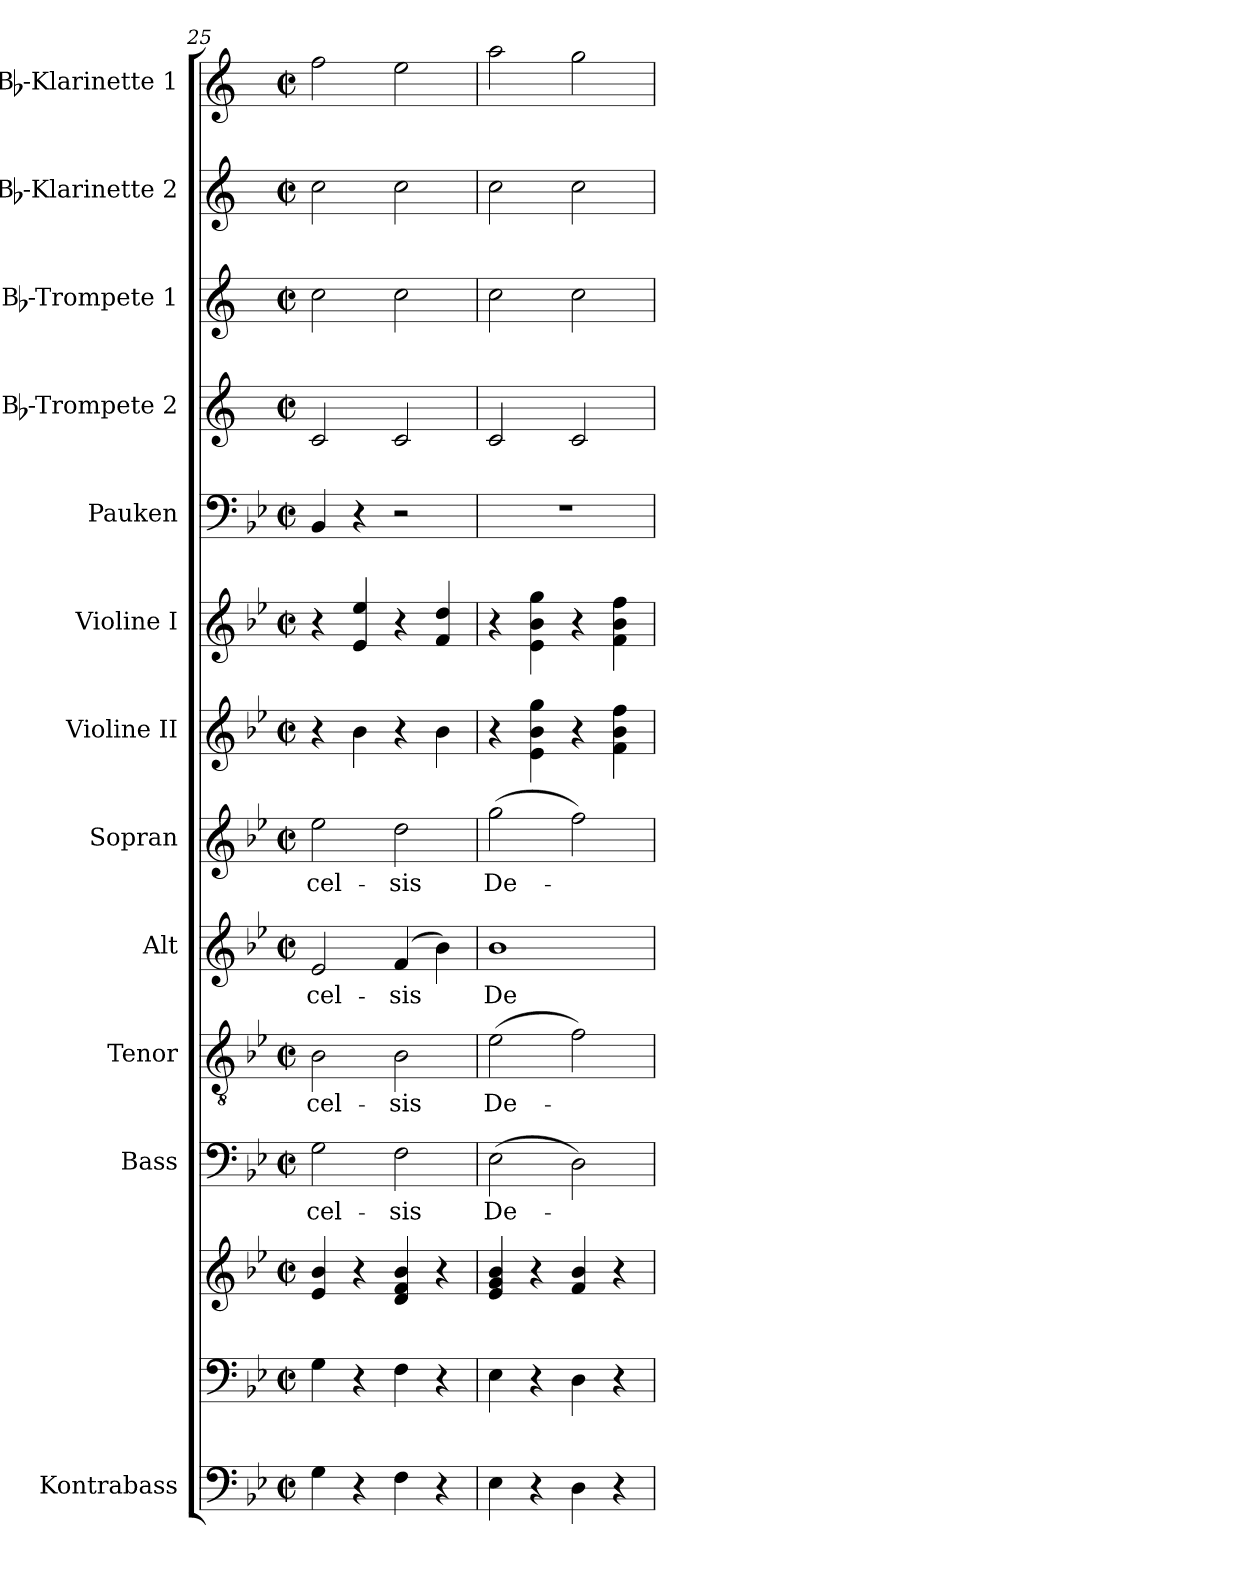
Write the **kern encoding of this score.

**kern	**kern	**kern	**kern	**text	**kern	**text	**kern	**text	**kern	**text	**kern	**kern	**kern	**kern	**kern	**kern	**kern
*part13	*part12	*part12	*part11	*part11	*part10	*part10	*part9	*part9	*part8	*part8	*part7	*part6	*part5	*part4	*part3	*part2	*part1
*staff14	*staff13	*staff12	*staff11	*staff11	*staff10	*staff10	*staff9	*staff9	*staff8	*staff8	*staff7	*staff6	*staff5	*staff4	*staff3	*staff2	*staff1
*I"Kontrabass	*	*	*I"Bass	*	*I"Tenor	*	*I"Alt	*	*I"Sopran	*	*I"Violine II	*I"Violine I	*I"Pauken	*I"Bb-Trompete 2	*I"Bb-Trompete 1	*I"Bb-Klarinette 2	*I"Bb-Klarinette 1
*I'Kb.	*	*	*I'B.	*	*I'T.	*	*I'A.	*	*I'S.	*	*I'Vl. II	*I'Vl. I	*I'Pk.	*I'Bb Trp. 2	*I'Bb Trp. 1	*I'Bb Kl. 2	*I'Bb Kl. 1
*clefF4	*clefF4	*clefG2	*clefF4	*	*clefGv2	*	*clefG2	*	*clefG2	*	*clefG2	*clefG2	*clefF4	*clefG2	*clefG2	*clefG2	*clefG2
*ITrd7c12	*	*	*	*	*	*	*	*	*	*	*	*	*	*ITrd1c2	*ITrd1c2	*ITrd1c2	*ITrd1c2
*k[b-e-]	*k[b-e-]	*k[b-e-]	*k[b-e-]	*	*k[b-e-]	*	*k[b-e-]	*	*k[b-e-]	*	*k[b-e-]	*k[b-e-]	*k[b-e-]	*k[b-e-]	*k[b-e-]	*k[b-e-]	*k[b-e-]
*B-:	*B-:	*B-:	*B-:	*	*B-:	*	*B-:	*	*B-:	*	*B-:	*B-:	*B-:	*B-:	*B-:	*B-:	*B-:
*M2/2	*M2/2	*M2/2	*M2/2	*	*M2/2	*	*M2/2	*	*M2/2	*	*M2/2	*M2/2	*M2/2	*M2/2	*M2/2	*M2/2	*M2/2
*met(c|)	*met(c|)	*met(c|)	*met(c|)	*	*met(c|)	*	*met(c|)	*	*met(c|)	*	*met(c|)	*met(c|)	*met(c|)	*met(c|)	*met(c|)	*met(c|)	*met(c|)
=25	=25	=25	=25	=25	=25	=25	=25	=25	=25	=25	=25	=25	=25	=25	=25	=25	=25
!	!	!	!	!LO:LY:b	!	!LO:LY:b	!	!LO:LY:b	!	!LO:LY:b	!	!	!	!	!	!	!
4GG\	4G\	4e-/ 4b-/	2G\	-cel-	2B-\	-cel-	2e-/	-cel-	2ee-\	-cel-	4r	4r	4BB-/	2B-/	2b-\	2b-\	2ee-\
4r	4r	4r	.	.	.	.	.	.	.	.	4b-\	4e-/ 4ee-/	4r	.	.	.	.
!	!	!	!	!LO:LY:b	!	!LO:LY:b	!	!LO:LY:b	!	!LO:LY:b	!	!	!	!	!	!	!
4FF\	4F\	4d/ 4f/ 4b-/	2F\	-sis	2B-\	-sis	(4f/	-sis	2dd\	-sis	4r	4r	2r	2B-/	2b-\	2b-\	2dd\
4r	4r	4r	.	.	.	.	4b-\)	.	.	.	4b-\	4f/ 4dd/	.	.	.	.	.
=26	=26	=26	=26	=26	=26	=26	=26	=26	=26	=26	=26	=26	=26	=26	=26	=26	=26
!	!	!	!	!LO:LY:b	!	!LO:LY:b	!	!LO:LY:b	!	!LO:LY:b	!	!	!	!	!	!	!
4EE-\	4E-\	4e-/ 4g/ 4b-/	(>2E-\	De-	(>2e-\	De-	1b-	De-	(>2gg\	De-	4r	4r	1r	2B-/	2b-\	2b-\	2gg\
4r	4r	4r	.	.	.	.	.	.	.	.	4e-\ 4b-\ 4gg\	4e-\ 4b-\ 4gg\	.	.	.	.	.
4DD\	4D\	4f/ 4b-/	2D\)	.	2f\)	.	.	.	2ff\)	.	4r	4r	.	2B-/	2b-\	2b-\	2ff\
4r	4r	4r	.	.	.	.	.	.	.	.	4f\ 4b-\ 4ff\	4f\ 4b-\ 4ff\	.	.	.	.	.
=	=	=	=	=	=	=	=	=	=	=	=	=	=	=	=	=	=
*-	*-	*-	*-	*-	*-	*-	*-	*-	*-	*-	*-	*-	*-	*-	*-	*-	*-
